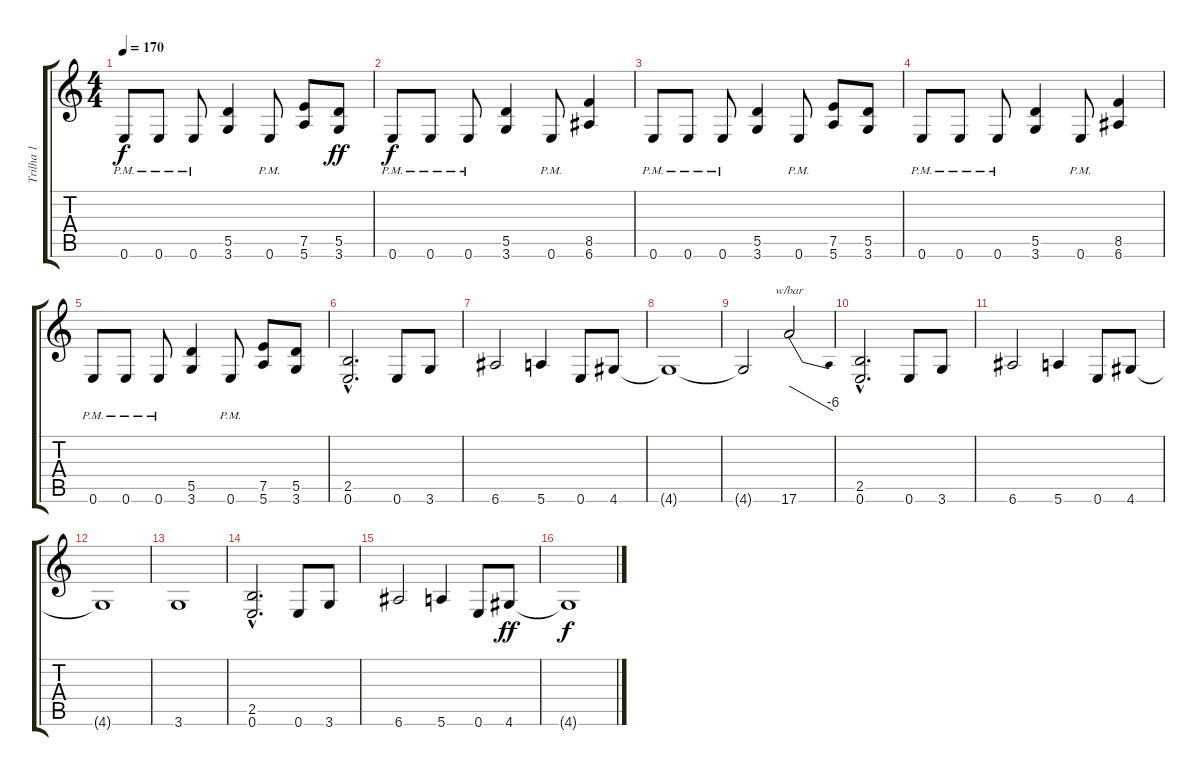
\track ("Trilha 1" "Trilha 1") {instrument distortionguitar}
\staff {score tabs}
\tuning (E4 B3 G3 D3 A2 E2) {hide}
\ts (4 4)
\tempo 170
\clef g2
\ks c
0.6{pm}.8{dy f} 0.6{pm}.8 0.6{pm}.8 (5.5 3.6).4 0.6{pm}.8 (7.5 5.6).8 (5.5 3.6).8{dy ff} |
0.6{pm}.8{dy f} 0.6{pm}.8 0.6{pm}.8 (5.5 3.6).4 0.6{pm}.8 (8.5 6.6).4 |
0.6{pm}.8 0.6{pm}.8 0.6{pm}.8 (5.5 3.6).4 0.6{pm}.8 (7.5 5.6).8 (5.5 3.6).8 |
0.6{pm}.8 0.6{pm}.8 0.6{pm}.8 (5.5 3.6).4 0.6{pm}.8 (8.5 6.6).4 |
0.6{pm}.8 0.6{pm}.8 0.6{pm}.8 (5.5 3.6).4 0.6{pm}.8 (7.5 5.6).8 (5.5 3.6).8 |
(2.5{hac} 0.6{hac}).2{d} 0.6.8 3.6.8 |
6.6.2 5.6.4 0.6.8 4.6.8 |
4.6{t}.1 |
4.6{t}.2 17.6.2{tbe (dive default 0 0 60 -24)} |
(2.5{hac} 0.6{hac}).2{d} 0.6.8 3.6.8 |
6.6.2 5.6.4 0.6.8 4.6.8 |
4.6{t}.1 |
3.6.1 |
(2.5{hac} 0.6{hac}).2{d} 0.6.8 3.6.8 |
6.6.2 5.6.4 0.6.8 4.6.8{dy ff} |
4.6{t}.1{dy f}
